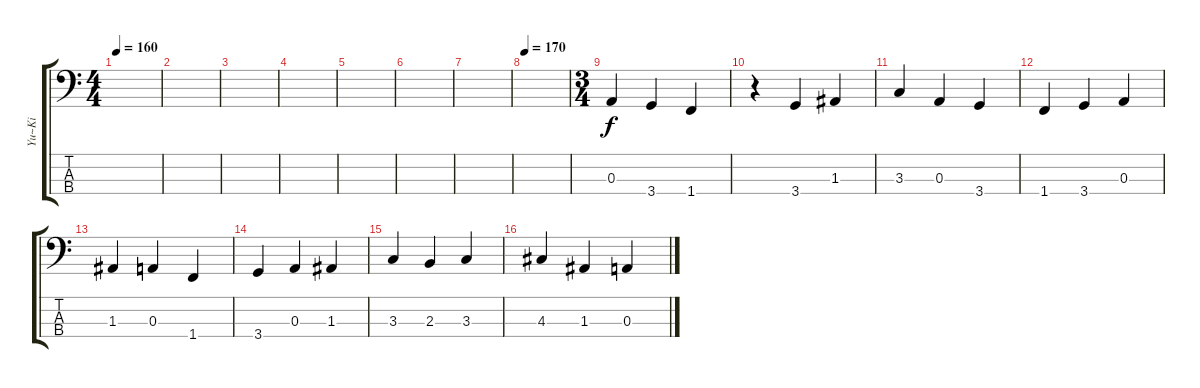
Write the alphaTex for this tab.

\track ("Yu~Ki" "Yu~Ki") {instrument electricbassfinger}
\staff {score tabs}
\tuning (G2 D2 A1 E1) {hide}
\ts (4 4)
\tempo 160
\clef f4
\ks c
|
|
|
|
|
|
|
\tempo 170
|
\ts (3 4)
0.3.4 3.4.4 1.4.4 |
r.4 3.4.4 1.3.4 |
3.3.4 0.3.4 3.4.4 |
1.4.4 3.4.4 0.3.4 |
1.3.4 0.3.4 1.4.4 |
3.4.4 0.3.4 1.3.4 |
3.3.4 2.3.4 3.3.4 |
4.3.4 1.3.4 0.3.4
